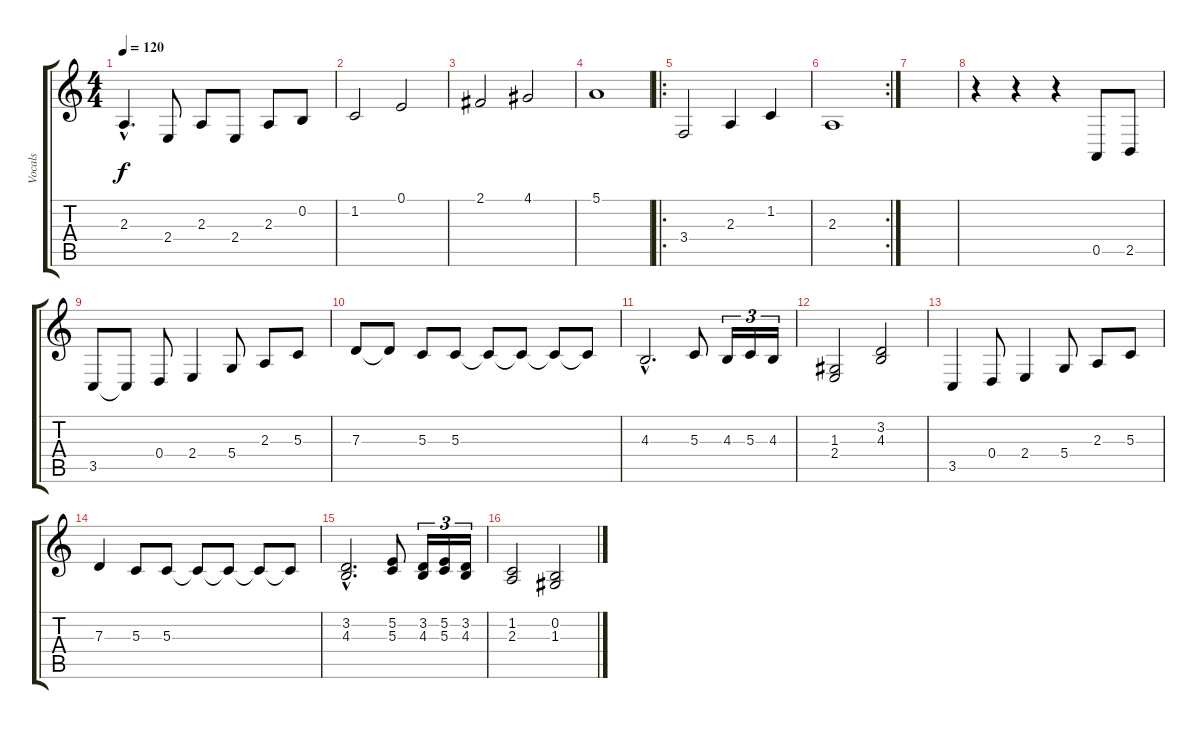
\track ("Vocals" "Vocals") {instrument lead2sawtooth}
\staff {score tabs}
\tuning (E4 B3 G3 D3 A2 E2) {hide}
\ts (4 4)
\tempo 120
\clef g2
\ks c
2.3{hac}.4{d dy f} 2.4.8 2.3.8 2.4.8 2.3.8 0.2.8 |
1.2.2 0.1.2 |
2.1.2 4.1.2 |
5.1.1 |
\ro
3.4.2 2.3.4 1.2.4 |
\rc 2
2.3.1 |
|
r.4 r.4 r.4 0.5.8 2.5.8 |
3.5.8 3.5{t}.8 0.4.8 2.4.4 5.4.8 2.3.8 5.3.8 |
7.3.8 7.3{t}.8 5.3.8 5.3.8 5.3{t}.8 5.3{t}.8 5.3{t}.8 5.3{t}.8 |
4.3{hac}.2{d} 5.3.8 4.3.16{tu (3 2)} 5.3.16{tu (3 2)} 4.3.16{tu (3 2)} |
(1.3 2.4).2 (3.2 4.3).2 |
3.5.4 0.4.8 2.4.4 5.4.8 2.3.8 5.3.8 |
7.3.4 5.3.8 5.3.8 5.3{t}.8 5.3{t}.8 5.3{t}.8 5.3{t}.8 |
(3.2{hac} 4.3{hac}).2{d} (5.2 5.3).8 (3.2 4.3).16{tu (3 2)} (5.2 5.3).16{tu (3 2)} (3.2 4.3).16{tu (3 2)} |
(1.2 2.3).2 (0.2 1.3).2
